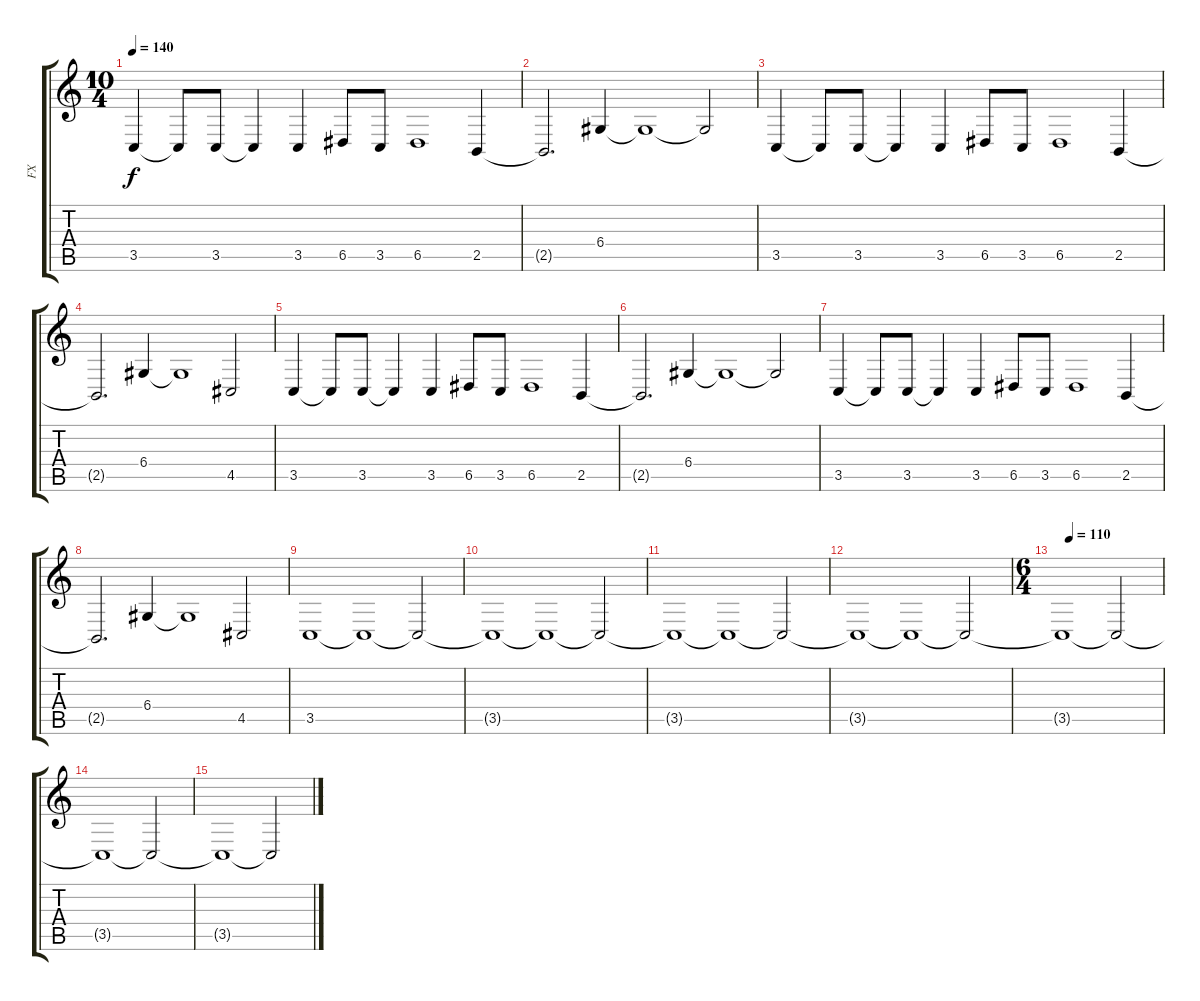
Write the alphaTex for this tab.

\track ("FX" "FX") {instrument synthstrings1}
\staff {score tabs}
\tuning (E4 B3 G3 D3 A2 E2) {hide}
\ts (10 4)
\tempo 140
\clef g2
\ks c
3.5.4{dy f} 3.5{t}.8 3.5.8 3.5{t}.4 3.5.4 6.5.8 3.5.8 6.5.1 2.5.4 |
2.5{t}.2{d} 6.4.4 6.4{t}.1 6.4{t}.2 |
3.5.4 3.5{t}.8 3.5.8 3.5{t}.4 3.5.4 6.5.8 3.5.8 6.5.1 2.5.4 |
2.5{t}.2{d} 6.4.4 6.4{t}.1 4.5.2 |
3.5.4 3.5{t}.8 3.5.8 3.5{t}.4 3.5.4 6.5.8 3.5.8 6.5.1 2.5.4 |
2.5{t}.2{d} 6.4.4 6.4{t}.1 6.4{t}.2 |
3.5.4 3.5{t}.8 3.5.8 3.5{t}.4 3.5.4 6.5.8 3.5.8 6.5.1 2.5.4 |
2.5{t}.2{d} 6.4.4 6.4{t}.1 4.5.2 |
3.5.1 3.5{t}.1 3.5{t}.2 |
3.5{t}.1 3.5{t}.1 3.5{t}.2 |
3.5{t}.1{volume 10} 3.5{t}.1 3.5{t}.2 |
3.5{t}.1 3.5{t}.1{volume 5} 3.5{t}.2 |
\ts (6 4)
\tempo (110 0.08333333333333333)
3.5{t}.1 3.5{t}.2 |
3.5{t}.1 3.5{t}.2{volume 0} |
3.5{t}.1 3.5{t}.2
